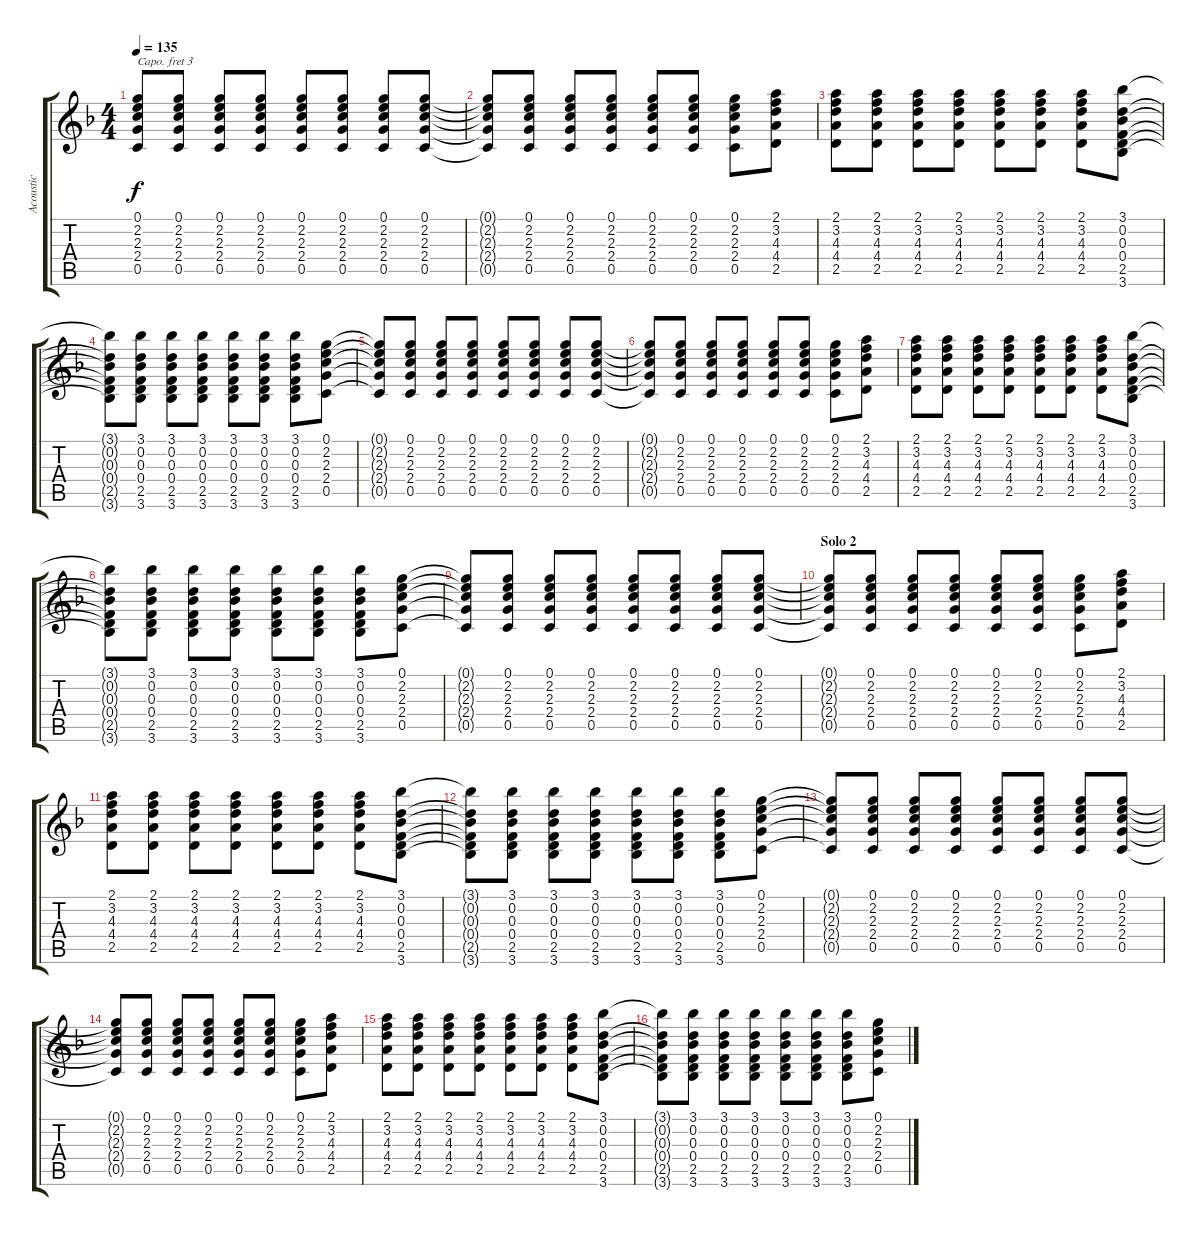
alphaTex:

\track ("Acoustic" "Acoustic") {instrument acousticguitarsteel}
\staff {score tabs}
\capo 3
\tuning (E4 B3 G3 D3 A2 E2) {hide}
\ts (4 4)
\tempo 135
\clef g2
\ks f
(0.1{t} 2.2{t} 2.3{t} 2.4{t} 0.5{t}).8{dy f} (0.1 2.2 2.3 2.4 0.5).8 (0.1 2.2 2.3 2.4 0.5).8 (0.1 2.2 2.3 2.4 0.5).8 (0.1 2.2 2.3 2.4 0.5).8 (0.1 2.2 2.3 2.4 0.5).8 (0.1 2.2 2.3 2.4 0.5).8 (0.1 2.2 2.3 2.4 0.5).8 |
(0.1{t} 2.2{t} 2.3{t} 2.4{t} 0.5{t}).8 (0.1 2.2 2.3 2.4 0.5).8 (0.1 2.2 2.3 2.4 0.5).8 (0.1 2.2 2.3 2.4 0.5).8 (0.1 2.2 2.3 2.4 0.5).8 (0.1 2.2 2.3 2.4 0.5).8 (0.1 2.2 2.3 2.4 0.5).8 (2.1 3.2 4.3 4.4 2.5).8 |
(2.1 3.2 4.3 4.4 2.5).8 (2.1 3.2 4.3 4.4 2.5).8 (2.1 3.2 4.3 4.4 2.5).8 (2.1 3.2 4.3 4.4 2.5).8 (2.1 3.2 4.3 4.4 2.5).8 (2.1 3.2 4.3 4.4 2.5).8 (2.1 3.2 4.3 4.4 2.5).8 (3.1 0.2 0.3 0.4 2.5 3.6).8 |
(3.1{t} 0.2{t} 0.3{t} 0.4{t} 2.5{t} 3.6{t}).8 (3.1 0.2 0.3 0.4 2.5 3.6).8 (3.1 0.2 0.3 0.4 2.5 3.6).8 (3.1 0.2 0.3 0.4 2.5 3.6).8 (3.1 0.2 0.3 0.4 2.5 3.6).8 (3.1 0.2 0.3 0.4 2.5 3.6).8 (3.1 0.2 0.3 0.4 2.5 3.6).8 (0.1 2.2 2.3 2.4 0.5).8 |
(0.1{t} 2.2{t} 2.3{t} 2.4{t} 0.5{t}).8 (0.1 2.2 2.3 2.4 0.5).8 (0.1 2.2 2.3 2.4 0.5).8 (0.1 2.2 2.3 2.4 0.5).8 (0.1 2.2 2.3 2.4 0.5).8 (0.1 2.2 2.3 2.4 0.5).8 (0.1 2.2 2.3 2.4 0.5).8 (0.1 2.2 2.3 2.4 0.5).8 |
(0.1{t} 2.2{t} 2.3{t} 2.4{t} 0.5{t}).8 (0.1 2.2 2.3 2.4 0.5).8 (0.1 2.2 2.3 2.4 0.5).8 (0.1 2.2 2.3 2.4 0.5).8 (0.1 2.2 2.3 2.4 0.5).8 (0.1 2.2 2.3 2.4 0.5).8 (0.1 2.2 2.3 2.4 0.5).8 (2.1 3.2 4.3 4.4 2.5).8 |
(2.1 3.2 4.3 4.4 2.5).8 (2.1 3.2 4.3 4.4 2.5).8 (2.1 3.2 4.3 4.4 2.5).8 (2.1 3.2 4.3 4.4 2.5).8 (2.1 3.2 4.3 4.4 2.5).8 (2.1 3.2 4.3 4.4 2.5).8 (2.1 3.2 4.3 4.4 2.5).8 (3.1 0.2 0.3 0.4 2.5 3.6).8 |
(3.1{t} 0.2{t} 0.3{t} 0.4{t} 2.5{t} 3.6{t}).8 (3.1 0.2 0.3 0.4 2.5 3.6).8 (3.1 0.2 0.3 0.4 2.5 3.6).8 (3.1 0.2 0.3 0.4 2.5 3.6).8 (3.1 0.2 0.3 0.4 2.5 3.6).8 (3.1 0.2 0.3 0.4 2.5 3.6).8 (3.1 0.2 0.3 0.4 2.5 3.6).8 (0.1 2.2 2.3 2.4 0.5).8 |
(0.1{t} 2.2{t} 2.3{t} 2.4{t} 0.5{t}).8 (0.1 2.2 2.3 2.4 0.5).8 (0.1 2.2 2.3 2.4 0.5).8 (0.1 2.2 2.3 2.4 0.5).8 (0.1 2.2 2.3 2.4 0.5).8 (0.1 2.2 2.3 2.4 0.5).8 (0.1 2.2 2.3 2.4 0.5).8 (0.1 2.2 2.3 2.4 0.5).8 |
\section ("" "Solo 2")
(0.1{t} 2.2{t} 2.3{t} 2.4{t} 0.5{t}).8 (0.1 2.2 2.3 2.4 0.5).8 (0.1 2.2 2.3 2.4 0.5).8 (0.1 2.2 2.3 2.4 0.5).8 (0.1 2.2 2.3 2.4 0.5).8 (0.1 2.2 2.3 2.4 0.5).8 (0.1 2.2 2.3 2.4 0.5).8 (2.1 3.2 4.3 4.4 2.5).8 |
(2.1 3.2 4.3 4.4 2.5).8 (2.1 3.2 4.3 4.4 2.5).8 (2.1 3.2 4.3 4.4 2.5).8 (2.1 3.2 4.3 4.4 2.5).8 (2.1 3.2 4.3 4.4 2.5).8 (2.1 3.2 4.3 4.4 2.5).8 (2.1 3.2 4.3 4.4 2.5).8 (3.1 0.2 0.3 0.4 2.5 3.6).8 |
(3.1{t} 0.2{t} 0.3{t} 0.4{t} 2.5{t} 3.6{t}).8 (3.1 0.2 0.3 0.4 2.5 3.6).8 (3.1 0.2 0.3 0.4 2.5 3.6).8 (3.1 0.2 0.3 0.4 2.5 3.6).8 (3.1 0.2 0.3 0.4 2.5 3.6).8 (3.1 0.2 0.3 0.4 2.5 3.6).8 (3.1 0.2 0.3 0.4 2.5 3.6).8 (0.1 2.2 2.3 2.4 0.5).8 |
(0.1{t} 2.2{t} 2.3{t} 2.4{t} 0.5{t}).8 (0.1 2.2 2.3 2.4 0.5).8 (0.1 2.2 2.3 2.4 0.5).8 (0.1 2.2 2.3 2.4 0.5).8 (0.1 2.2 2.3 2.4 0.5).8 (0.1 2.2 2.3 2.4 0.5).8 (0.1 2.2 2.3 2.4 0.5).8 (0.1 2.2 2.3 2.4 0.5).8 |
(0.1{t} 2.2{t} 2.3{t} 2.4{t} 0.5{t}).8 (0.1 2.2 2.3 2.4 0.5).8 (0.1 2.2 2.3 2.4 0.5).8 (0.1 2.2 2.3 2.4 0.5).8 (0.1 2.2 2.3 2.4 0.5).8 (0.1 2.2 2.3 2.4 0.5).8 (0.1 2.2 2.3 2.4 0.5).8 (2.1 3.2 4.3 4.4 2.5).8 |
(2.1 3.2 4.3 4.4 2.5).8 (2.1 3.2 4.3 4.4 2.5).8 (2.1 3.2 4.3 4.4 2.5).8 (2.1 3.2 4.3 4.4 2.5).8 (2.1 3.2 4.3 4.4 2.5).8 (2.1 3.2 4.3 4.4 2.5).8 (2.1 3.2 4.3 4.4 2.5).8 (3.1 0.2 0.3 0.4 2.5 3.6).8 |
(3.1{t} 0.2{t} 0.3{t} 0.4{t} 2.5{t} 3.6{t}).8 (3.1 0.2 0.3 0.4 2.5 3.6).8 (3.1 0.2 0.3 0.4 2.5 3.6).8 (3.1 0.2 0.3 0.4 2.5 3.6).8 (3.1 0.2 0.3 0.4 2.5 3.6).8 (3.1 0.2 0.3 0.4 2.5 3.6).8 (3.1 0.2 0.3 0.4 2.5 3.6).8 (0.1 2.2 2.3 2.4 0.5).8
